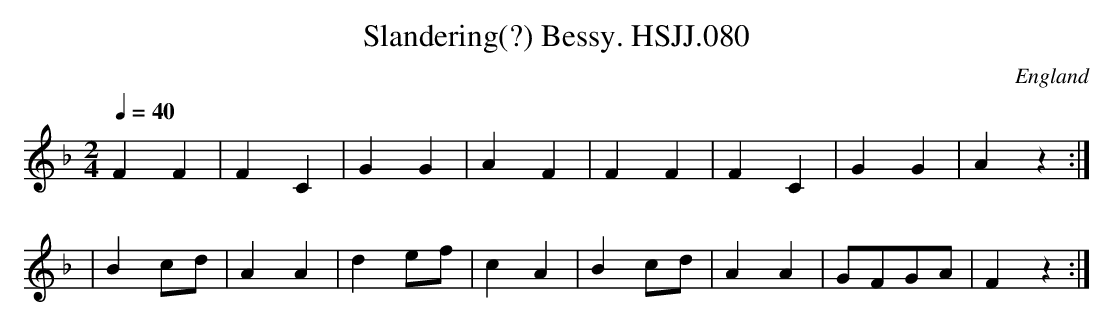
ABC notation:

X:1
T:Slandering(?) Bessy. HSJJ.080
M:2/4
L:1/4
Q:40
O:England
K:F
FF|FC|GG|AF|FF|FC|GG|Az:|!
|Bc/d/|AA|de/f/|cA|Bc/d/|AA|G/F/G/A/|Fz:|]
